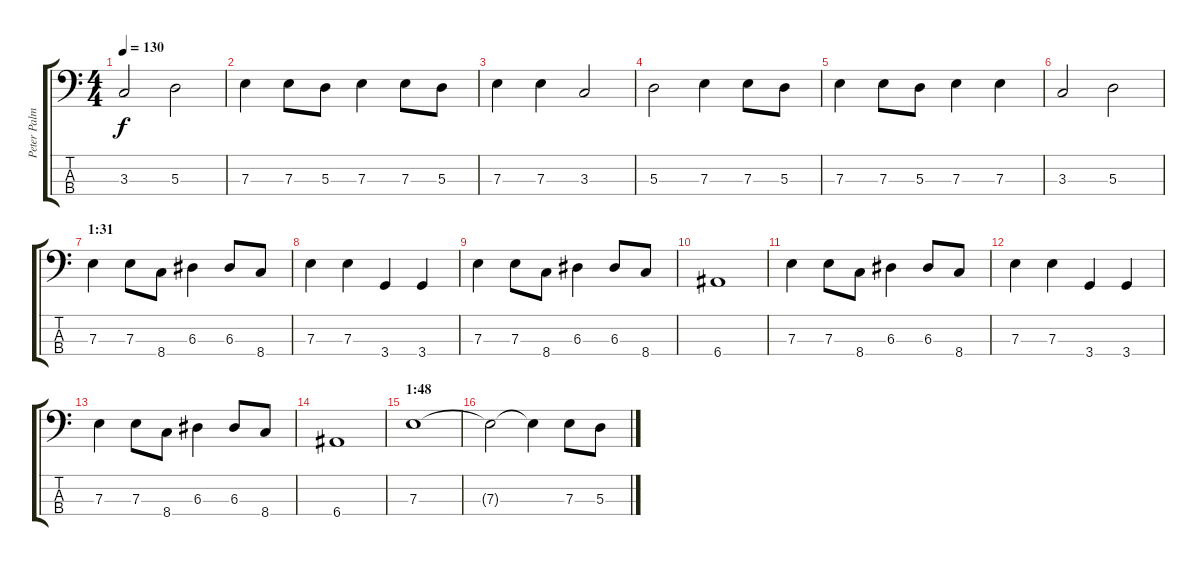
\track ("Peter Palmdahl" "Peter Palm") {instrument electricbasspick}
\staff {score tabs}
\tuning (G2 D2 A1 E1) {hide}
\ts (4 4)
\tempo 130
\clef f4
\ks c
3.3.2{dy f} 5.3.2 |
7.3.4 7.3.8 5.3.8 7.3.4 7.3.8 5.3.8 |
7.3.4 7.3.4 3.3.2 |
5.3.2 7.3.4 7.3.8 5.3.8 |
7.3.4 7.3.8 5.3.8 7.3.4 7.3.4 |
3.3.2 5.3.2 |
\section ("" "1:31")
7.3.4 7.3.8 8.4.8 6.3.4 6.3.8 8.4.8 |
7.3.4 7.3.4 3.4.4 3.4.4 |
7.3.4 7.3.8 8.4.8 6.3.4 6.3.8 8.4.8 |
6.4.1 |
7.3.4 7.3.8 8.4.8 6.3.4 6.3.8 8.4.8 |
7.3.4 7.3.4 3.4.4 3.4.4 |
7.3.4 7.3.8 8.4.8 6.3.4 6.3.8 8.4.8 |
6.4.1 |
\section ("" "1:48")
7.3.1 |
7.3{t}.2 7.3{t}.4 7.3.8 5.3.8
